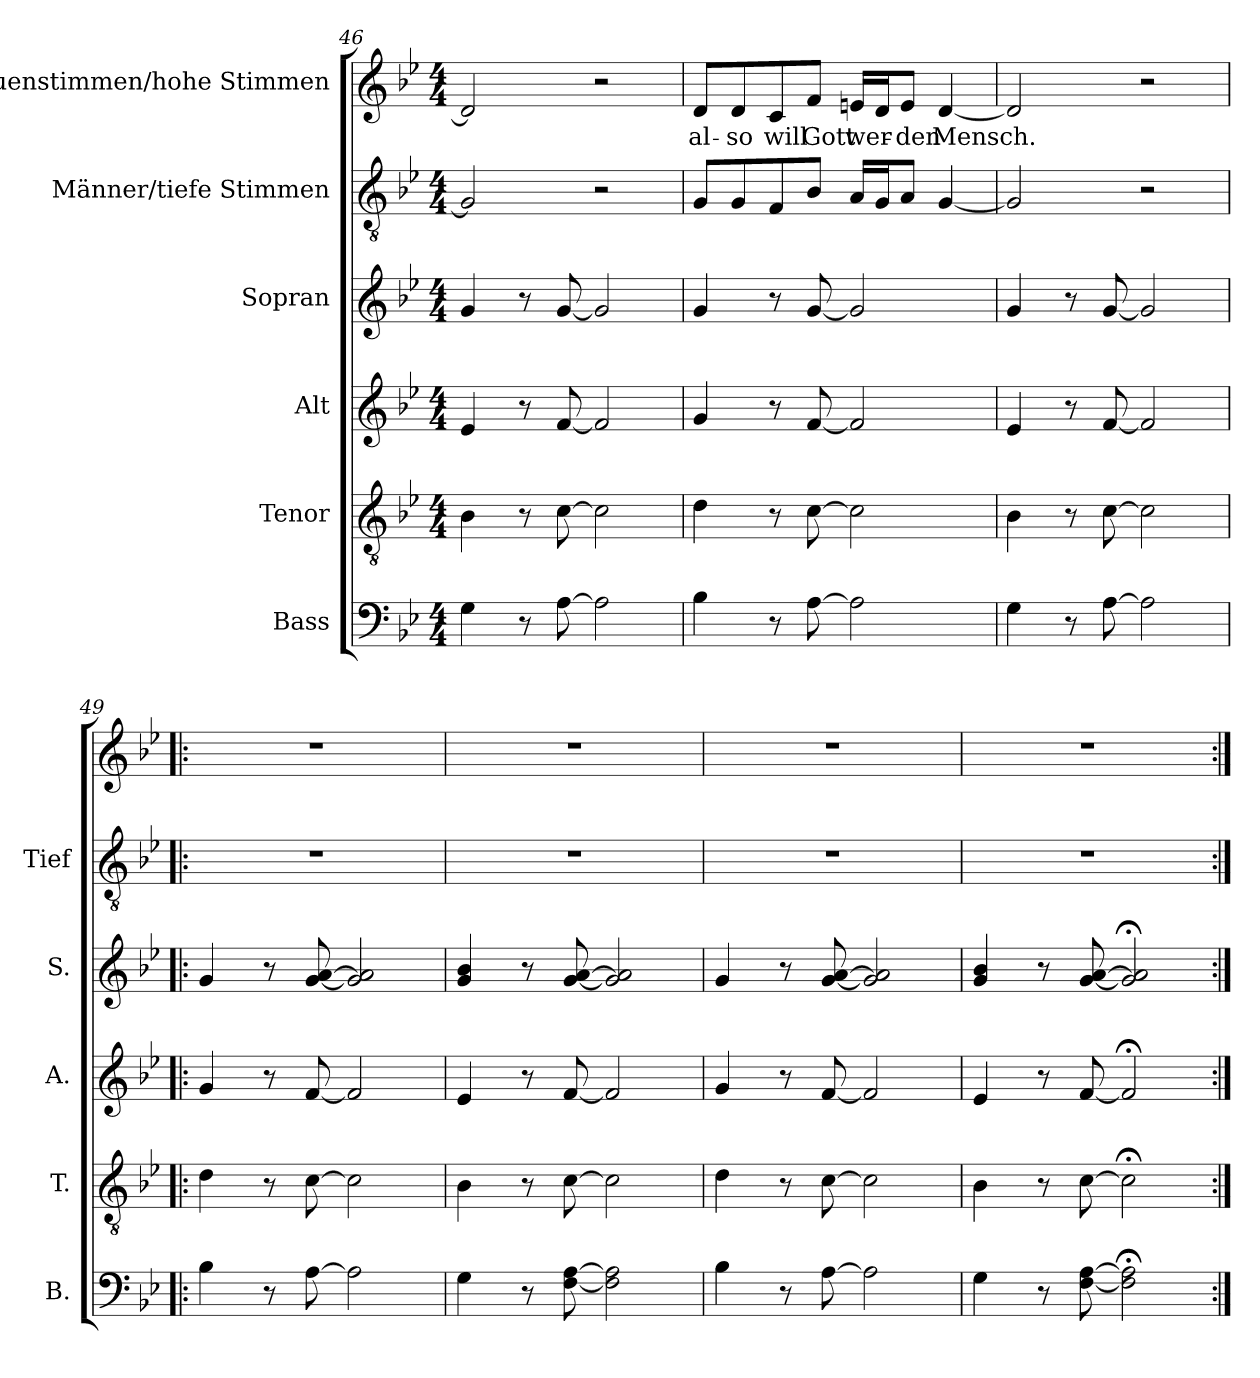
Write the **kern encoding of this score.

**kern	**kern	**kern	**kern	**kern	**kern	**text
*part6	*part5	*part4	*part3	*part2	*part1	*part1
*staff6	*staff5	*staff4	*staff3	*staff2	*staff1	*staff1
*I"Bass	*I"Tenor	*I"Alt	*I"Sopran	*I"Männer/tiefe Stimmen	*I"Frauenstimmen/hohe Stimmen	*
*I'B.	*I'T.	*I'A.	*I'S.	*I'Tief	*	*
*clefF4	*clefGv2	*clefG2	*clefG2	*clefGv2	*clefG2	*
*k[b-e-]	*k[b-e-]	*k[b-e-]	*k[b-e-]	*k[b-e-]	*k[b-e-]	*
*M4/4	*M4/4	*M4/4	*M4/4	*M4/4	*M4/4	*
=46	=46	=46	=46	=46	=46	=46
4G\	4B-\	4e-/	4g/	2G/]	2d/]	.
8r	8r	8r	8r	.	.	.
[8A\	[8c\	[8f/	[8g/	.	.	.
2A\]	2c\]	2f/]	2g/]	2r	2r	.
=47	=47	=47	=47	=47	=47	=47
!	!	!	!	!	!	!LO:LY:b
4B-\	4d\	4g/	4g/	8G/L	8d/L	al-
!	!	!	!	!	!	!LO:LY:b
.	.	.	.	8G/	8d/	-so
!	!	!	!	!	!	!LO:LY:b
8r	8r	8r	8r	8F/	8c/	will
!	!	!	!	!	!	!LO:LY:b
[8A\	[8c\	[8f/	[8g/	8B-/J	8f/J	Gott
!	!	!	!	!	!	!LO:LY:b
2A\]	2c\]	2f/]	2g/]	16A/LL	16en/LL	wer-
.	.	.	.	16G/J	16d/J	.
!	!	!	!	!	!	!LO:LY:b
.	.	.	.	8A/J	8e/J	-den
!	!	!	!	!	!	!LO:LY:b
.	.	.	.	[4G/	[4d/	Mensch.
=48	=48	=48	=48	=48	=48	=48
4G\	4B-\	4e-/	4g/	2G/]	2d/]	.
8r	8r	8r	8r	.	.	.
[8A\	[8c\	[8f/	[8g/	.	.	.
2A\]	2c\]	2f/]	2g/]	2r	2r	.
=49!|:	=49!|:	=49!|:	=49!|:	=49!|:	=49!|:	=49!|:
4B-\	4d\	4g/	4g/	1r	1r	.
8r	8r	8r	8r	.	.	.
[8A\	[8c\	[8f/	[8g/ [8a/	.	.	.
2A\]	2c\]	2f/]	2g/] 2a/]	.	.	.
=50	=50	=50	=50	=50	=50	=50
4G\	4B-\	4e-/	4g/ 4b-/	1r	1r	.
8r	8r	8r	8r	.	.	.
[8F\ [8A\	[8c\	[8f/	[8g/ [8a/	.	.	.
2F\] 2A\]	2c\]	2f/]	2g/] 2a/]	.	.	.
=51	=51	=51	=51	=51	=51	=51
4B-\	4d\	4g/	4g/	1r	1r	.
8r	8r	8r	8r	.	.	.
[8A\	[8c\	[8f/	[8g/ [8a/	.	.	.
2A\]	2c\]	2f/]	2g/] 2a/]	.	.	.
=52	=52	=52	=52	=52	=52	=52
4G\	4B-\	4e-/	4g/ 4b-/	1r	1r	.
8r	8r	8r	8r	.	.	.
[8F\ [8A\	[8c\	[8f/	[8g/ [8a/	.	.	.
2F\];< 2A\];<	2c;<\]	2f;</]	2g/];< 2a/];<	.	.	.
=:|!	=:|!	=:|!	=:|!	=:|!	=:|!	=:|!
*-	*-	*-	*-	*-	*-	*-
